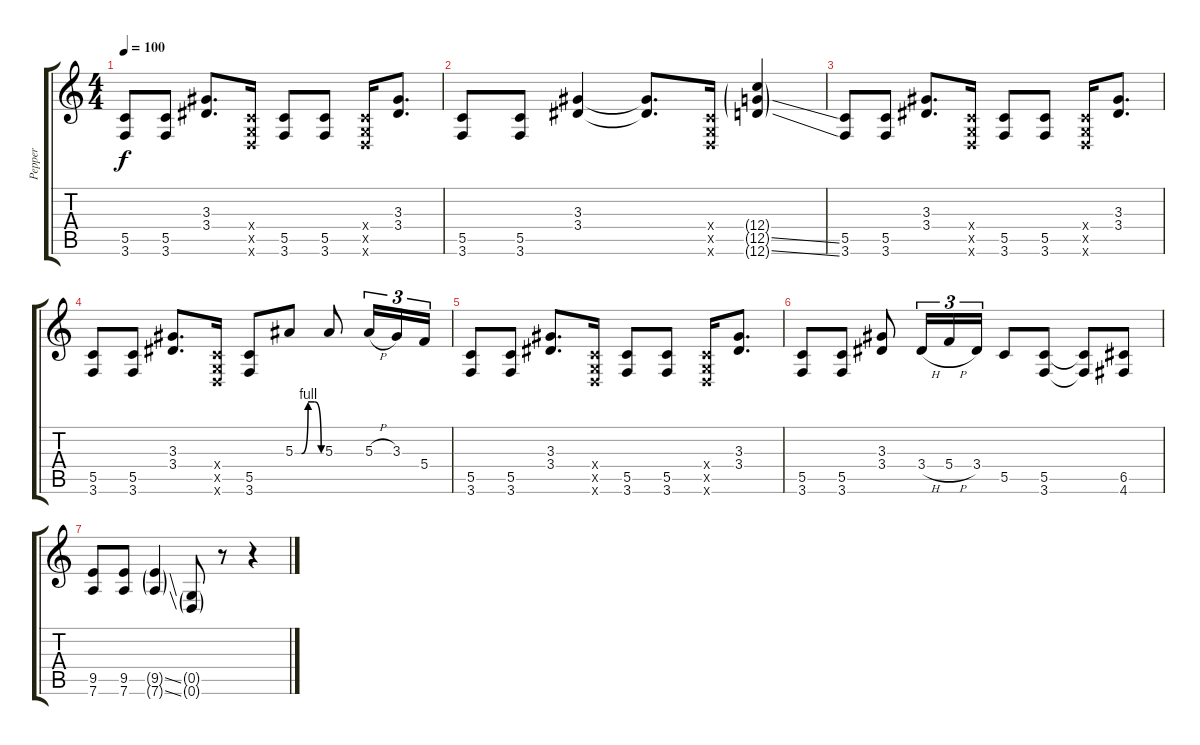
\track ("Pepper" "Pepper") {instrument distortionguitar}
\staff {score tabs}
\tuning (D4 A3 F3 C3 G2 D2) {hide}
\ts (4 4)
\tempo 100
\clef g2
\ks c
(5.5 3.6).8{dy f} (5.5 3.6).8 (3.3 3.4).8{d} (0.4{x} 0.5{x} 0.6{x}).16 (5.5 3.6).8 (5.5 3.6).8 (0.4{x} 0.5{x} 0.6{x}).16 (3.3 3.4).8{d} |
(5.5 3.6).8 (5.5 3.6).8 (3.3 3.4).4 (3.3{t} 3.4{t}).8{d} (0.4{x} 0.5{x} 0.6{x}).16 (12.4{g} 12.5{ss g} 12.6{ss g}).4 |
(5.5 3.6).8 (5.5 3.6).8 (3.3 3.4).8{d} (0.4{x} 0.5{x} 0.6{x}).16 (5.5 3.6).8 (5.5 3.6).8 (0.4{x} 0.5{x} 0.6{x}).16 (3.3 3.4).8{d} |
(5.5 3.6).8 (5.5 3.6).8 (3.3 3.4).8{d} (0.4{x} 0.5{x} 0.6{x}).16 (5.5 3.6).8 5.3{be (custom 0 0 15 0 30 4 45 4 60 0)}.8 5.3.8 5.3{h}.16{tu (3 2)} 3.3.16{tu (3 2)} 5.4.16{tu (3 2)} |
(5.5 3.6).8 (5.5 3.6).8 (3.3 3.4).8{d} (0.4{x} 0.5{x} 0.6{x}).16 (5.5 3.6).8 (5.5 3.6).8 (0.4{x} 0.5{x} 0.6{x}).16 (3.3 3.4).8{d} |
(5.5 3.6).8 (5.5 3.6).8 (3.3 3.4).8 3.4{h}.16{tu (3 2)} 5.4{h}.16{tu (3 2)} 3.4.16{tu (3 2)} 5.5.8 (5.5 3.6).8 (5.5{t} 3.6{t}).8 (6.5 4.6).8 |
(9.5 7.6).8 (9.5 7.6).8 (9.5{ss g} 7.6{ss g}).4 (0.5{g} 0.6{g}).8 r.8 r.4
